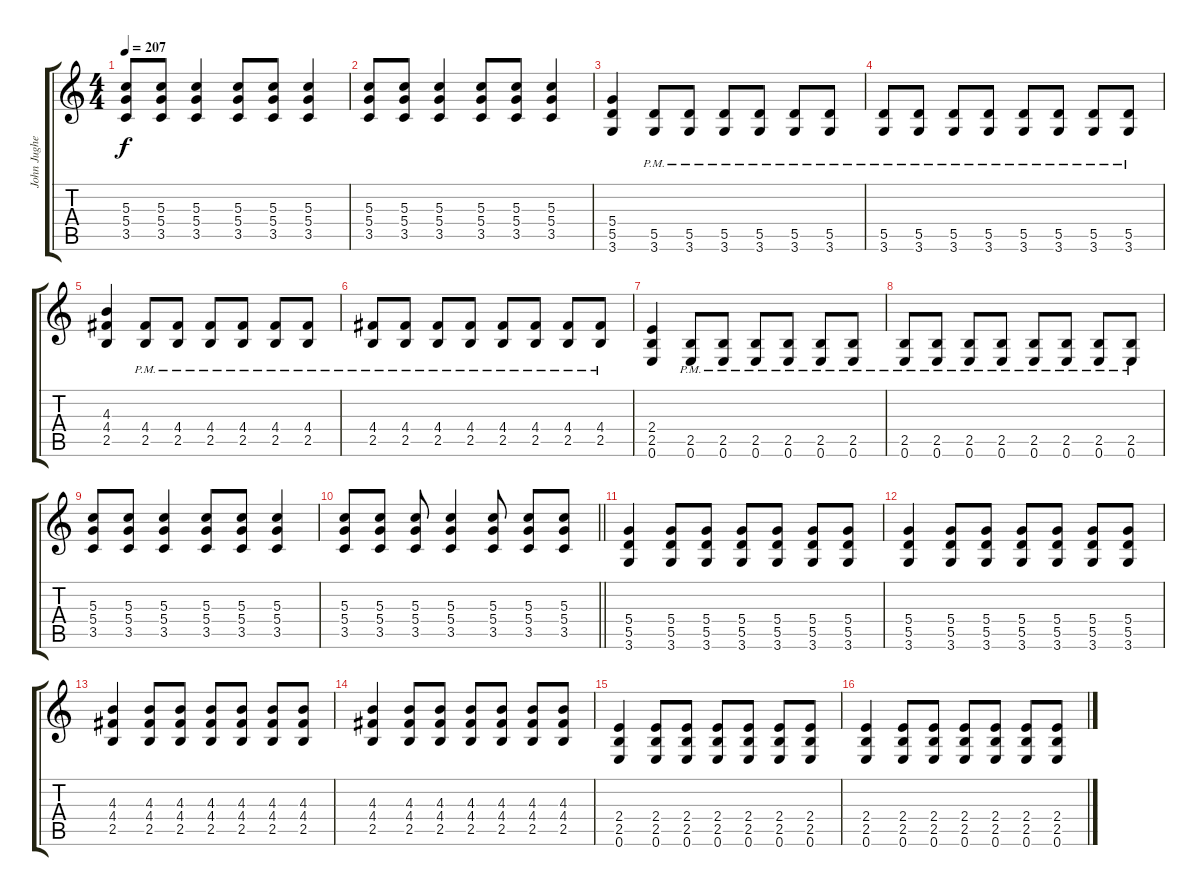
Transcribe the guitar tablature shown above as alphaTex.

\track ("John Jughead" "John Jughe") {instrument distortionguitar}
\staff {score tabs}
\tuning (E4 B3 G3 D3 A2 E2) {hide}
\ts (4 4)
\tempo 207
\clef g2
\ks c
(5.3 5.4 3.5).8{dy f} (5.3 5.4 3.5).8 (5.3 5.4 3.5).4 (5.3 5.4 3.5).8 (5.3 5.4 3.5).8 (5.3 5.4 3.5).4 |
(5.3 5.4 3.5).8 (5.3 5.4 3.5).8 (5.3 5.4 3.5).4 (5.3 5.4 3.5).8 (5.3 5.4 3.5).8 (5.3 5.4 3.5).4 |
(5.4 5.5 3.6).4 (5.5{pm} 3.6{pm}).8 (5.5{pm} 3.6{pm}).8 (5.5{pm} 3.6{pm}).8 (5.5{pm} 3.6{pm}).8 (5.5{pm} 3.6{pm}).8 (5.5{pm} 3.6{pm}).8 |
(5.5{pm} 3.6{pm}).8 (5.5{pm} 3.6{pm}).8 (5.5{pm} 3.6{pm}).8 (5.5{pm} 3.6{pm}).8 (5.5{pm} 3.6{pm}).8 (5.5{pm} 3.6{pm}).8 (5.5{pm} 3.6{pm}).8 (5.5{pm} 3.6{pm}).8 |
(4.3 4.4 2.5).4 (4.4{pm} 2.5{pm}).8 (4.4{pm} 2.5{pm}).8 (4.4{pm} 2.5{pm}).8 (4.4{pm} 2.5{pm}).8 (4.4{pm} 2.5{pm}).8 (4.4{pm} 2.5{pm}).8 |
(4.4{pm} 2.5{pm}).8 (4.4{pm} 2.5{pm}).8 (4.4{pm} 2.5{pm}).8 (4.4{pm} 2.5{pm}).8 (4.4{pm} 2.5{pm}).8 (4.4{pm} 2.5{pm}).8 (4.4{pm} 2.5{pm}).8 (4.4{pm} 2.5{pm}).8 |
(2.4 2.5 0.6).4 (2.5{pm} 0.6{pm}).8 (2.5{pm} 0.6{pm}).8 (2.5{pm} 0.6{pm}).8 (2.5{pm} 0.6{pm}).8 (2.5{pm} 0.6{pm}).8 (2.5{pm} 0.6{pm}).8 |
(2.5{pm} 0.6{pm}).8 (2.5{pm} 0.6{pm}).8 (2.5{pm} 0.6{pm}).8 (2.5{pm} 0.6{pm}).8 (2.5{pm} 0.6{pm}).8 (2.5{pm} 0.6{pm}).8 (2.5{pm} 0.6{pm}).8 (2.5{pm} 0.6{pm}).8 |
(5.3 5.4 3.5).8 (5.3 5.4 3.5).8 (5.3 5.4 3.5).4 (5.3 5.4 3.5).8 (5.3 5.4 3.5).8 (5.3 5.4 3.5).4 |
\barLineRight lightlight
(5.3 5.4 3.5).8 (5.3 5.4 3.5).8 (5.3 5.4 3.5).8 (5.3 5.4 3.5).4 (5.3 5.4 3.5).8 (5.3 5.4 3.5).8 (5.3 5.4 3.5).8 |
\section ("" "")
(5.4 5.5 3.6).4 (5.4 5.5 3.6).8 (5.4 5.5 3.6).8 (5.4 5.5 3.6).8 (5.4 5.5 3.6).8 (5.4 5.5 3.6).8 (5.4 5.5 3.6).8 |
(5.4 5.5 3.6).4 (5.4 5.5 3.6).8 (5.4 5.5 3.6).8 (5.4 5.5 3.6).8 (5.4 5.5 3.6).8 (5.4 5.5 3.6).8 (5.4 5.5 3.6).8 |
(4.3 4.4 2.5).4 (4.3 4.4 2.5).8 (4.3 4.4 2.5).8 (4.3 4.4 2.5).8 (4.3 4.4 2.5).8 (4.3 4.4 2.5).8 (4.3 4.4 2.5).8 |
(4.3 4.4 2.5).4 (4.3 4.4 2.5).8 (4.3 4.4 2.5).8 (4.3 4.4 2.5).8 (4.3 4.4 2.5).8 (4.3 4.4 2.5).8 (4.3 4.4 2.5).8 |
(2.4 2.5 0.6).4 (2.4 2.5 0.6).8 (2.4 2.5 0.6).8 (2.4 2.5 0.6).8 (2.4 2.5 0.6).8 (2.4 2.5 0.6).8 (2.4 2.5 0.6).8 |
(2.4 2.5 0.6).4 (2.4 2.5 0.6).8 (2.4 2.5 0.6).8 (2.4 2.5 0.6).8 (2.4 2.5 0.6).8 (2.4 2.5 0.6).8 (2.4 2.5 0.6).8
